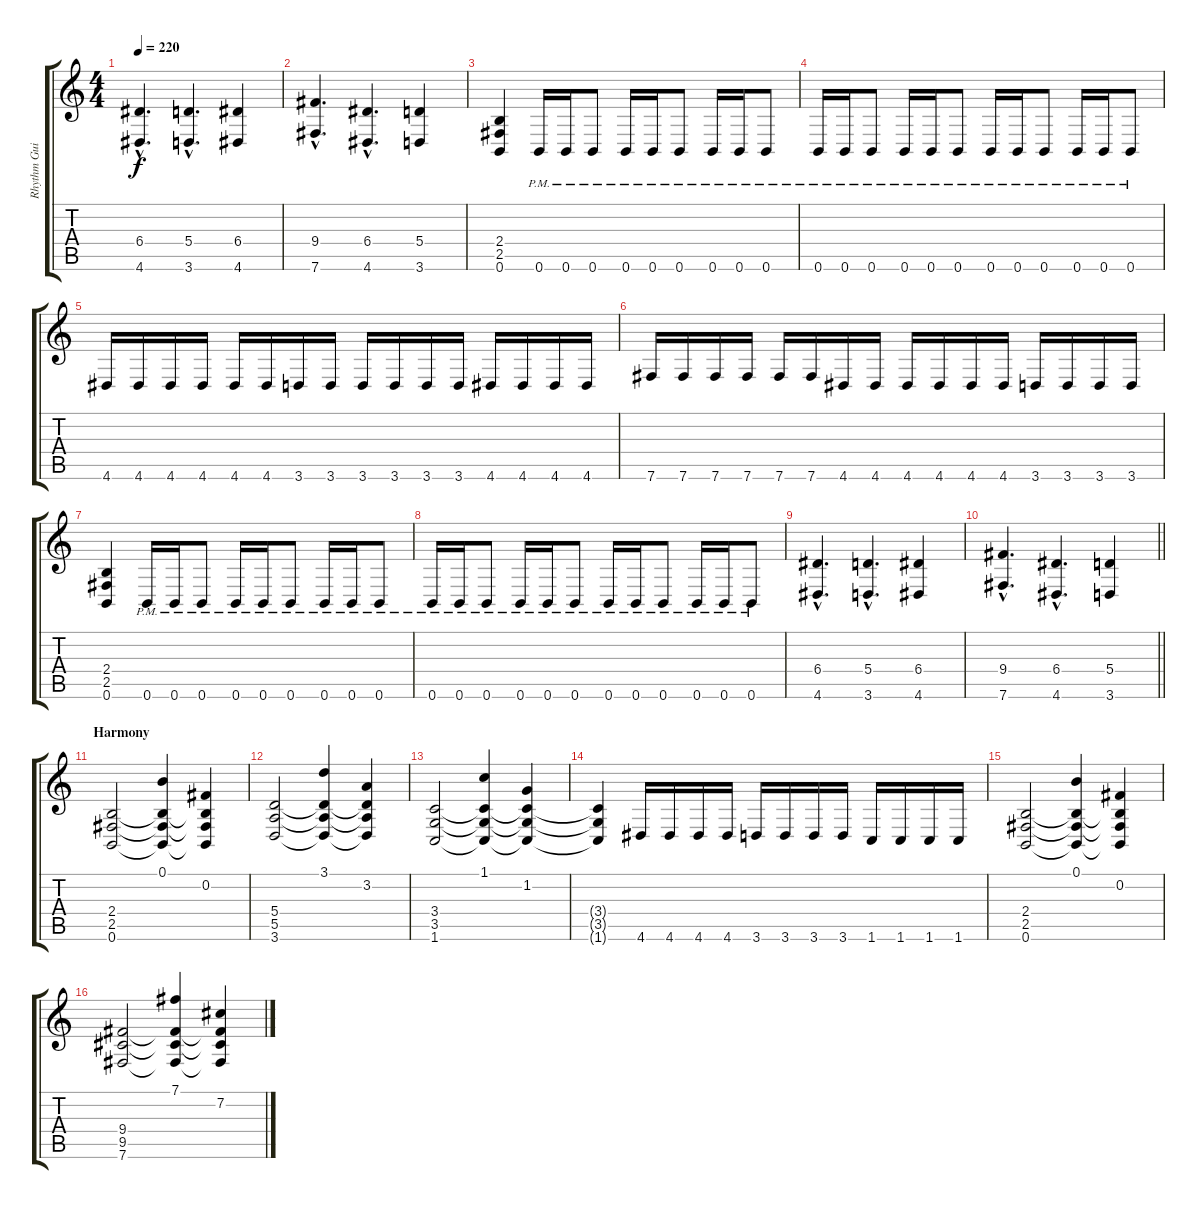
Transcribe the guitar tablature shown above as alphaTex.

\track ("Rhythm Guitar II" "Rhythm Gui") {instrument distortionguitar}
\staff {score tabs}
\tuning (B3 Gb3 D3 A2 E2 B1) {hide}
\ts (4 4)
\tempo 220
\clef g2
\ks c
(6.4{hac} 4.6{hac}).4{d dy f} (5.4{hac} 3.6{hac}).4{d} (6.4 4.6).4 |
(9.4{hac} 7.6{hac}).4{d} (6.4{hac} 4.6{hac}).4{d} (5.4 3.6).4 |
(2.4 2.5 0.6).4 0.6{pm}.16 0.6{pm}.16 0.6{pm}.8 0.6{pm}.16 0.6{pm}.16 0.6{pm}.8 0.6{pm}.16 0.6{pm}.16 0.6{pm}.8 |
0.6{pm}.16 0.6{pm}.16 0.6{pm}.8 0.6{pm}.16 0.6{pm}.16 0.6{pm}.8 0.6{pm}.16 0.6{pm}.16 0.6{pm}.8 0.6{pm}.16 0.6{pm}.16 0.6{pm}.8 |
4.6.16 4.6.16 4.6.16 4.6.16 4.6.16 4.6.16 3.6.16 3.6.16 3.6.16 3.6.16 3.6.16 3.6.16 4.6.16 4.6.16 4.6.16 4.6.16 |
7.6.16 7.6.16 7.6.16 7.6.16 7.6.16 7.6.16 4.6.16 4.6.16 4.6.16 4.6.16 4.6.16 4.6.16 3.6.16 3.6.16 3.6.16 3.6.16 |
(2.4 2.5 0.6).4 0.6{pm}.16 0.6{pm}.16 0.6{pm}.8 0.6{pm}.16 0.6{pm}.16 0.6{pm}.8 0.6{pm}.16 0.6{pm}.16 0.6{pm}.8 |
0.6{pm}.16 0.6{pm}.16 0.6{pm}.8 0.6{pm}.16 0.6{pm}.16 0.6{pm}.8 0.6{pm}.16 0.6{pm}.16 0.6{pm}.8 0.6{pm}.16 0.6{pm}.16 0.6{pm}.8 |
(6.4{hac} 4.6{hac}).4{d} (5.4{hac} 3.6{hac}).4{d} (6.4 4.6).4 |
\barLineRight lightlight
(9.4{hac} 7.6{hac}).4{d} (6.4{hac} 4.6{hac}).4{d} (5.4 3.6).4 |
\section ("" "Harmony")
(2.4 2.5 0.6).2 (0.1 2.4{t} 2.5{t} 0.6{t}).4 (0.2 2.4{t} 2.5{t} 0.6{t}).4 |
(5.4 5.5 3.6).2 (3.1 5.4{t} 5.5{t} 3.6{t}).4 (3.2 5.4{t} 5.5{t} 3.6{t}).4 |
(3.4 3.5 1.6).2 (1.1 3.4{t} 3.5{t} 1.6{t}).4 (1.2 3.4{t} 3.5{t} 1.6{t}).4 |
(3.4{t} 3.5{t} 1.6{t}).4 4.6.16 4.6.16 4.6.16 4.6.16 3.6.16 3.6.16 3.6.16 3.6.16 1.6.16 1.6.16 1.6.16 1.6.16 |
(2.4 2.5 0.6).2 (0.1 2.4{t} 2.5{t} 0.6{t}).4 (0.2 2.4{t} 2.5{t} 0.6{t}).4 |
(9.4 9.5 7.6).2 (7.1 9.4{t} 9.5{t} 7.6{t}).4 (7.2 9.4{t} 9.5{t} 7.6{t}).4
